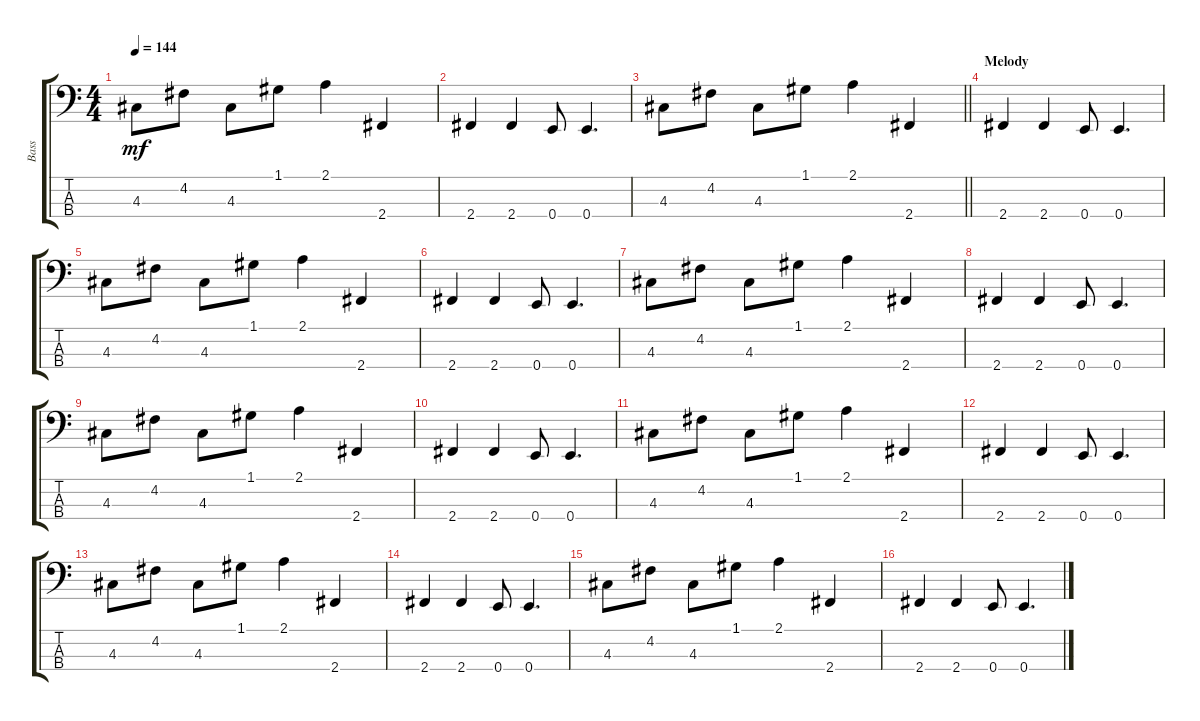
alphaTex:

\track ("Bass" "Bass") {instrument electricbassfinger}
\staff {score tabs}
\tuning (G2 D2 A1 E1) {hide}
\ts (4 4)
\tempo 144
\clef f4
\ks c
4.3.8{dy mf} 4.2.8 4.3.8 1.1.8 2.1.4 2.4.4 |
2.4.4 2.4.4 0.4.8 0.4.4{d} |
\barLineRight lightlight
4.3.8 4.2.8 4.3.8 1.1.8 2.1.4 2.4.4 |
\section ("" "Melody")
2.4.4 2.4.4 0.4.8 0.4.4{d} |
4.3.8 4.2.8 4.3.8 1.1.8 2.1.4 2.4.4 |
2.4.4 2.4.4 0.4.8 0.4.4{d} |
4.3.8 4.2.8 4.3.8 1.1.8 2.1.4 2.4.4 |
2.4.4 2.4.4 0.4.8 0.4.4{d} |
4.3.8 4.2.8 4.3.8 1.1.8 2.1.4 2.4.4 |
2.4.4 2.4.4 0.4.8 0.4.4{d} |
4.3.8 4.2.8 4.3.8 1.1.8 2.1.4 2.4.4 |
2.4.4 2.4.4 0.4.8 0.4.4{d} |
4.3.8 4.2.8 4.3.8 1.1.8 2.1.4 2.4.4 |
2.4.4 2.4.4 0.4.8 0.4.4{d} |
4.3.8 4.2.8 4.3.8 1.1.8 2.1.4 2.4.4 |
2.4.4 2.4.4 0.4.8 0.4.4{d}
